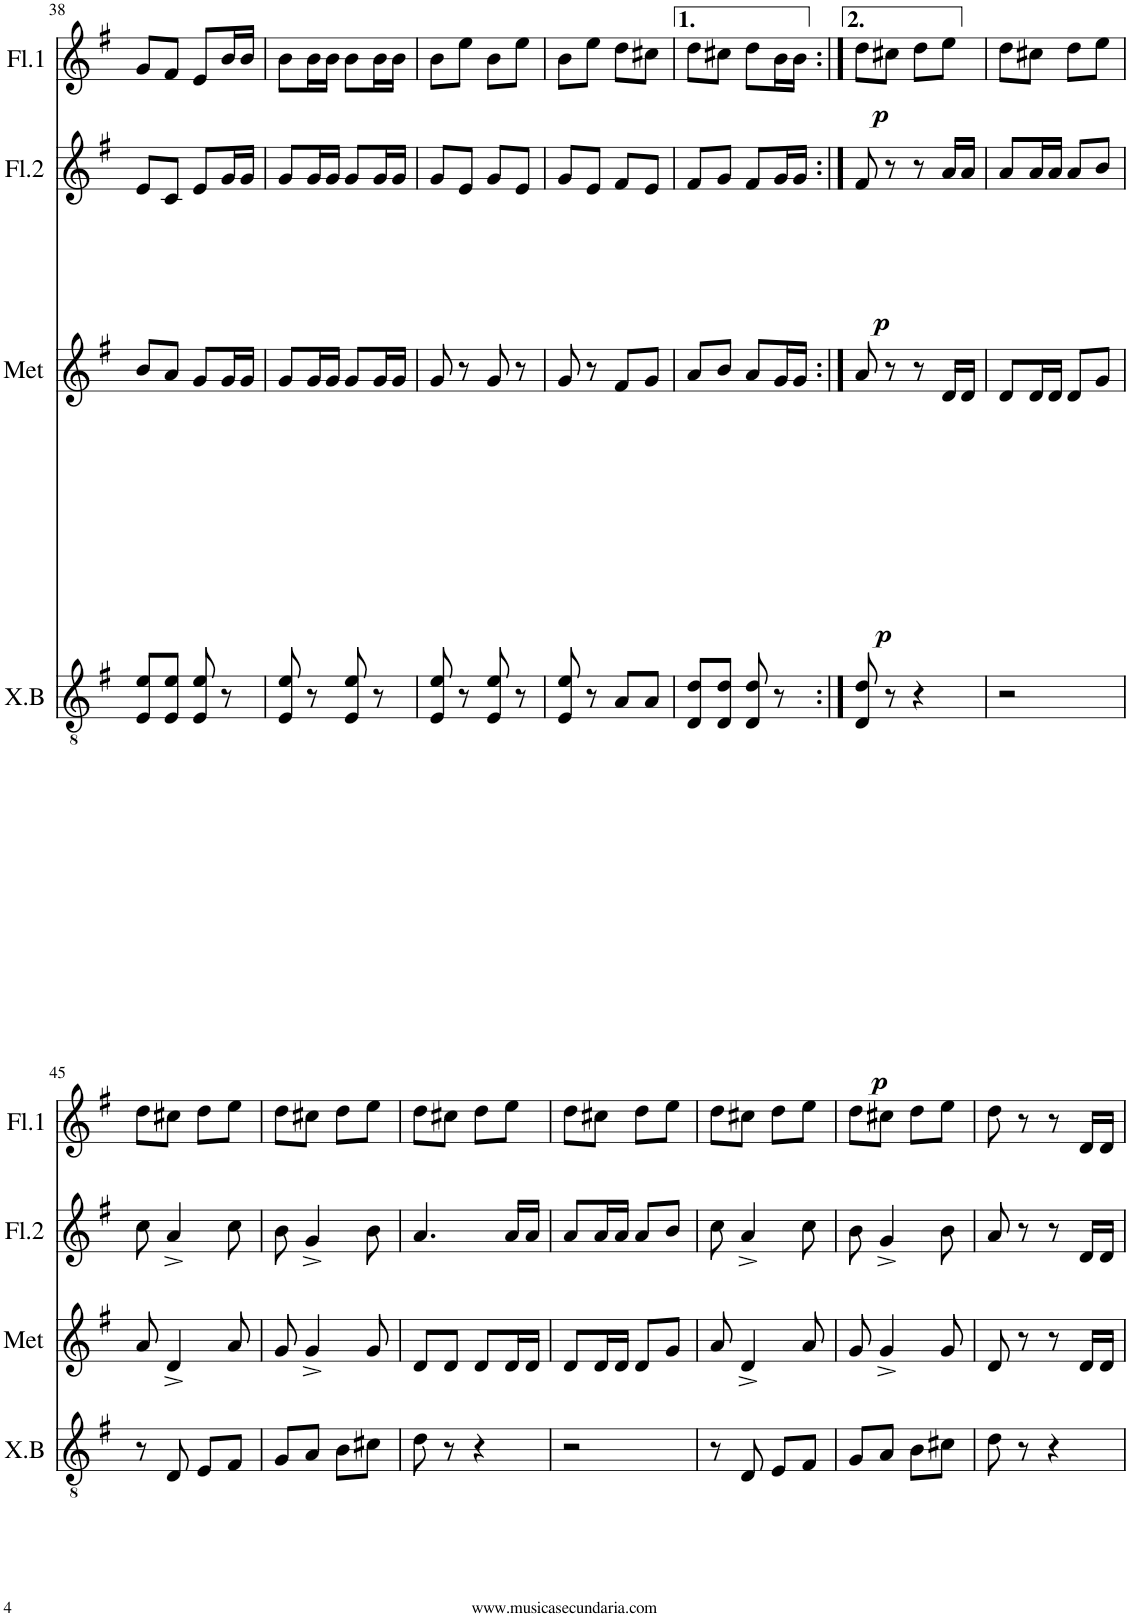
**kern	**dynam	**kern	**dynam	**kern	**dynam	**kern	**dynam
*part4	*part4	*part3	*part3	*part2	*part2	*part1	*part1
*staff4	*staff4	*staff3	*staff3	*staff2	*staff2	*staff1	*staff1
*I"Xil.Bajo	*	*I"Met/Fl.3	*	*I"Flauta 2	*	*I"Flauta 1	*
*I'X.B	*	*I'Met	*	*I'Fl.2	*	*I'Fl.1	*
!!LO:PB:g=z
*clefGv2	*	*clefG2	*	*clefG2	*	*clefG2	*
*k[f#]	*	*k[f#]	*	*k[f#]	*	*k[f#]	*
*M2/4	*	*M2/4	*	*M2/4	*	*M2/4	*
=38	=38	=38	=38	=38	=38	=38	=38
8E/ 8e/L	.	8b/L	.	8e/L	.	8g/L	.
8E/ 8e/J	.	8a/J	.	8c/J	.	8f#/J	.
8E/ 8e/	.	8g/L	.	8e/L	.	8e/L	.
8r	.	16g/L	.	16g/L	.	16b/L	.
.	.	16g/JJ	.	16g/JJ	.	16b/JJ	.
=39	=39	=39	=39	=39	=39	=39	=39
8E/ 8e/	.	8g/L	.	8g/L	.	8b\L	.
8r	.	16g/L	.	16g/L	.	16b\L	.
.	.	16g/JJ	.	16g/JJ	.	16b\JJ	.
8E/ 8e/	.	8g/L	.	8g/L	.	8b\L	.
8r	.	16g/L	.	16g/L	.	16b\L	.
.	.	16g/JJ	.	16g/JJ	.	16b\JJ	.
=40	=40	=40	=40	=40	=40	=40	=40
8E/ 8e/	.	8g/	.	8g/L	.	8b\L	.
8r	.	8r	.	8e/J	.	8ee\J	.
8E/ 8e/	.	8g/	.	8g/L	.	8b\L	.
8r	.	8r	.	8e/J	.	8ee\J	.
=41	=41	=41	=41	=41	=41	=41	=41
8E/ 8e/	.	8g/	.	8g/L	.	8b\L	.
8r	.	8r	.	8e/J	.	8ee\J	.
8A/L	.	8f#/L	.	8f#/L	.	8dd\L	.
8A/J	.	8g/J	.	8e/J	.	8cc#X\J	.
=42	=42	=42	=42	=42	=42	=42	=42
8D/ 8d/L	.	8a/L	.	8f#/L	.	8dd\L	.
8D/ 8d/J	.	8b/J	.	8g/J	.	8cc#X\J	.
8D/ 8d/	.	8a/L	.	8f#/L	.	8dd\L	.
8r	.	16g/L	.	16g/L	.	16b\L	.
.	.	16g/JJ	.	16g/JJ	.	16b\JJ	.
=43:|!	=43:|!	=43:|!	=43:|!	=43:|!	=43:|!	=43:|!	=43:|!
!	!LO:DY:b	!	!LO:DY:b	!	!LO:DY:b	!	!LO:DY:b
8D/ 8d/	p	8a/	p	8f#/	p	8dd\L	p
8r	.	8r	.	8r	.	8cc#X\J	.
4r	.	8r	.	8r	.	8dd\L	.
.	.	16d/LL	.	16a/LL	.	8ee\J	.
.	.	16d/JJ	.	16a/JJ	.	.	.
=44	=44	=44	=44	=44	=44	=44	=44
2r	.	8d/L	.	8a/L	.	8dd\L	.
.	.	16d/L	.	16a/L	.	8cc#X\J	.
.	.	16d/JJ	.	16a/JJ	.	.	.
.	.	8d/L	.	8a/L	.	8dd\L	.
.	.	8g/J	.	8b/J	.	8ee\J	.
!!LO:LB:g=z
=45	=45	=45	=45	=45	=45	=45	=45
8r	.	8a/	.	8cc\	.	8dd\L	.
8D/	.	4d^/	.	4a^/	.	8cc#X\J	.
8E/L	.	.	.	.	.	8dd\L	.
8F#/J	.	8a/	.	8cc\	.	8ee\J	.
=46	=46	=46	=46	=46	=46	=46	=46
8G/L	.	8g/	.	8b\	.	8dd\L	.
8A/J	.	4g^/	.	4g^/	.	8cc#X\J	.
8B\L	.	.	.	.	.	8dd\L	.
8c#X\J	.	8g/	.	8b\	.	8ee\J	.
=47	=47	=47	=47	=47	=47	=47	=47
8d\	.	8d/L	.	4.a/	.	8dd\L	.
8r	.	8d/J	.	.	.	8cc#X\J	.
4r	.	8d/L	.	.	.	8dd\L	.
.	.	16d/L	.	16a/LL	.	8ee\J	.
.	.	16d/JJ	.	16a/JJ	.	.	.
=48	=48	=48	=48	=48	=48	=48	=48
2r	.	8d/L	.	8a/L	.	8dd\L	.
.	.	16d/L	.	16a/L	.	8cc#X\J	.
.	.	16d/JJ	.	16a/JJ	.	.	.
.	.	8d/L	.	8a/L	.	8dd\L	.
.	.	8g/J	.	8b/J	.	8ee\J	.
=49	=49	=49	=49	=49	=49	=49	=49
8r	.	8a/	.	8cc\	.	8dd\L	.
8D/	.	4d^/	.	4a^/	.	8cc#X\J	.
8E/L	.	.	.	.	.	8dd\L	.
8F#/J	.	8a/	.	8cc\	.	8ee\J	.
=50	=50	=50	=50	=50	=50	=50	=50
8G/L	.	8g/	.	8b\	.	8dd\L	.
8A/J	.	4g^/	.	4g^/	.	8cc#X\J	.
8B\L	.	.	.	.	.	8dd\L	.
8c#X\J	.	8g/	.	8b\	.	8ee\J	.
=51	=51	=51	=51	=51	=51	=51	=51
8d\	.	8d/	.	8a/	.	8dd\	.
8r	.	8r	.	8r	.	8r	.
4r	.	8r	.	8r	.	8r	.
.	.	16d/LL	.	16d/LL	.	16d/LL	.
.	.	16d/JJ	.	16d/JJ	.	16d/JJ	.
=	=	=	=	=	=	=	=
*-	*-	*-	*-	*-	*-	*-	*-
